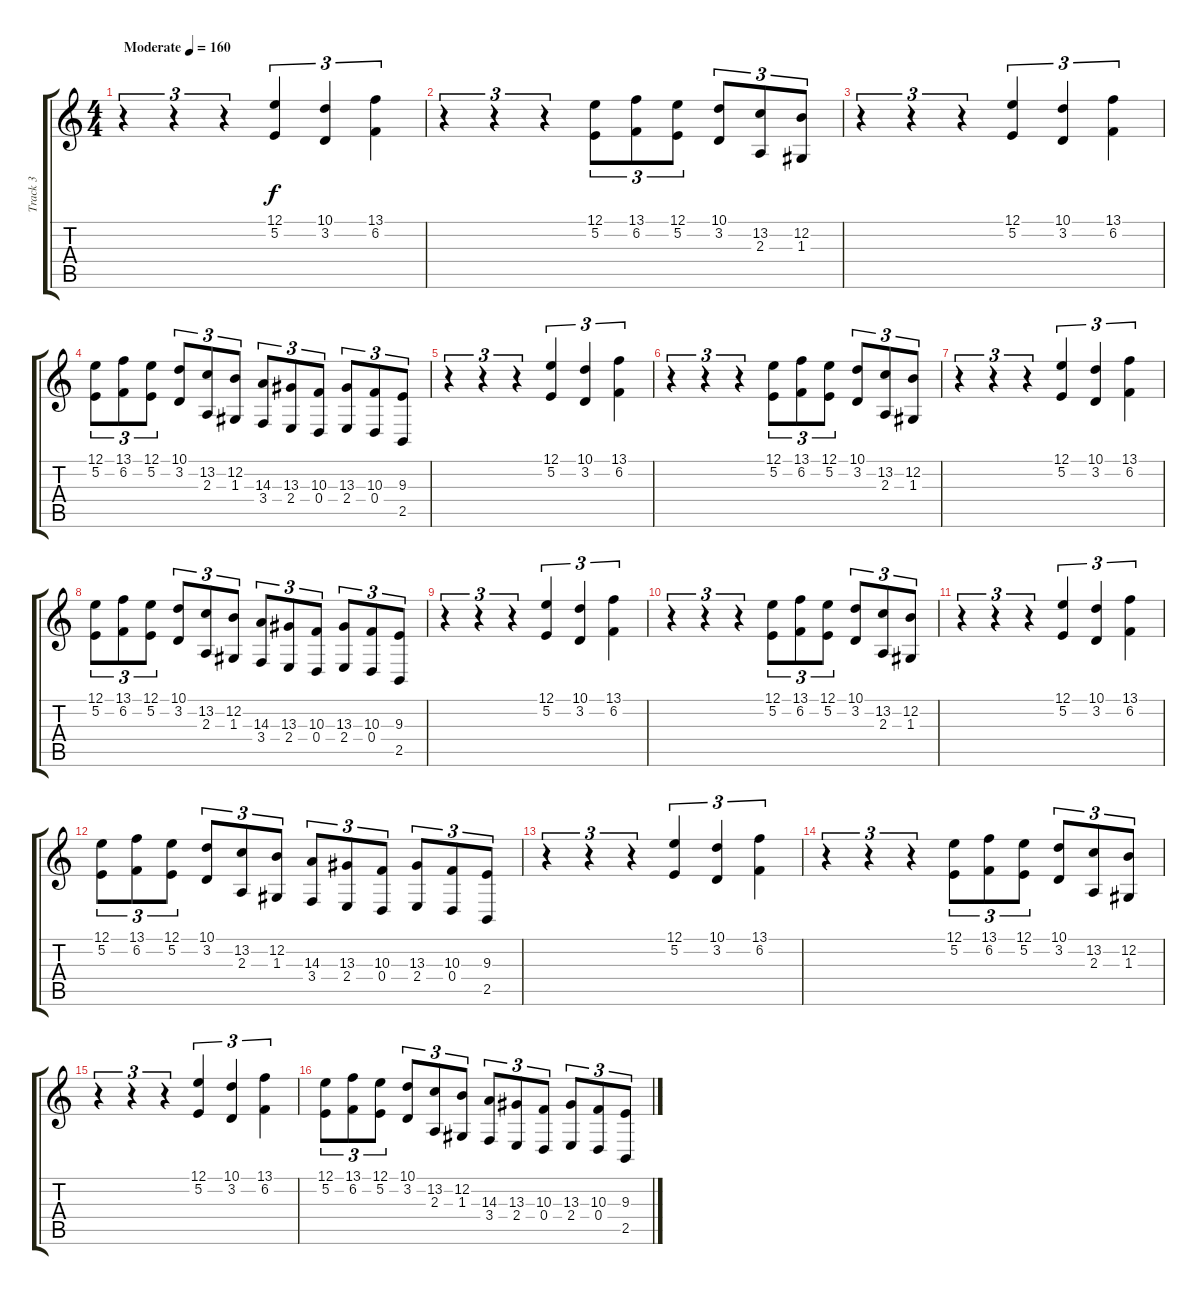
\track ("Track 3" "Track 3") {instrument stringensemble1}
\staff {score tabs}
\tuning (E4 B3 G3 D3 A2 E2) {hide}
\ts (4 4)
\tempo (160 "Moderate")
\clef g2
\ks c
r.4{tu (3 2) dy f instrument stringensemble1} r.4{tu (3 2)} r.4{tu (3 2)} (12.1 5.2).4{tu (3 2)} (10.1 3.2).4{tu (3 2)} (13.1 6.2).4{tu (3 2)} |
r.4{tu (3 2)} r.4{tu (3 2)} r.4{tu (3 2)} (12.1 5.2).8{tu (3 2)} (13.1 6.2).8{tu (3 2)} (12.1 5.2).8{tu (3 2)} (10.1 3.2).8{tu (3 2)} (13.2 2.3).8{tu (3 2)} (12.2 1.3).8{tu (3 2)} |
r.4{tu (3 2)} r.4{tu (3 2)} r.4{tu (3 2)} (12.1 5.2).4{tu (3 2)} (10.1 3.2).4{tu (3 2)} (13.1 6.2).4{tu (3 2)} |
(12.1 5.2).8{tu (3 2)} (13.1 6.2).8{tu (3 2)} (12.1 5.2).8{tu (3 2)} (10.1 3.2).8{tu (3 2)} (13.2 2.3).8{tu (3 2)} (12.2 1.3).8{tu (3 2)} (14.3 3.4).8{tu (3 2)} (13.3 2.4).8{tu (3 2)} (10.3 0.4).8{tu (3 2)} (13.3 2.4).8{tu (3 2)} (10.3 0.4).8{tu (3 2)} (9.3 2.5).8{tu (3 2)} |
r.4{tu (3 2)} r.4{tu (3 2)} r.4{tu (3 2)} (12.1 5.2).4{tu (3 2)} (10.1 3.2).4{tu (3 2)} (13.1 6.2).4{tu (3 2)} |
r.4{tu (3 2)} r.4{tu (3 2)} r.4{tu (3 2)} (12.1 5.2).8{tu (3 2)} (13.1 6.2).8{tu (3 2)} (12.1 5.2).8{tu (3 2)} (10.1 3.2).8{tu (3 2)} (13.2 2.3).8{tu (3 2)} (12.2 1.3).8{tu (3 2)} |
r.4{tu (3 2)} r.4{tu (3 2)} r.4{tu (3 2)} (12.1 5.2).4{tu (3 2)} (10.1 3.2).4{tu (3 2)} (13.1 6.2).4{tu (3 2)} |
(12.1 5.2).8{tu (3 2)} (13.1 6.2).8{tu (3 2)} (12.1 5.2).8{tu (3 2)} (10.1 3.2).8{tu (3 2)} (13.2 2.3).8{tu (3 2)} (12.2 1.3).8{tu (3 2)} (14.3 3.4).8{tu (3 2)} (13.3 2.4).8{tu (3 2)} (10.3 0.4).8{tu (3 2)} (13.3 2.4).8{tu (3 2)} (10.3 0.4).8{tu (3 2)} (9.3 2.5).8{tu (3 2)} |
r.4{tu (3 2)} r.4{tu (3 2)} r.4{tu (3 2)} (12.1 5.2).4{tu (3 2)} (10.1 3.2).4{tu (3 2)} (13.1 6.2).4{tu (3 2)} |
r.4{tu (3 2)} r.4{tu (3 2)} r.4{tu (3 2)} (12.1 5.2).8{tu (3 2)} (13.1 6.2).8{tu (3 2)} (12.1 5.2).8{tu (3 2)} (10.1 3.2).8{tu (3 2)} (13.2 2.3).8{tu (3 2)} (12.2 1.3).8{tu (3 2)} |
r.4{tu (3 2)} r.4{tu (3 2)} r.4{tu (3 2)} (12.1 5.2).4{tu (3 2)} (10.1 3.2).4{tu (3 2)} (13.1 6.2).4{tu (3 2)} |
(12.1 5.2).8{tu (3 2)} (13.1 6.2).8{tu (3 2)} (12.1 5.2).8{tu (3 2)} (10.1 3.2).8{tu (3 2)} (13.2 2.3).8{tu (3 2)} (12.2 1.3).8{tu (3 2)} (14.3 3.4).8{tu (3 2)} (13.3 2.4).8{tu (3 2)} (10.3 0.4).8{tu (3 2)} (13.3 2.4).8{tu (3 2)} (10.3 0.4).8{tu (3 2)} (9.3 2.5).8{tu (3 2)} |
r.4{tu (3 2)} r.4{tu (3 2)} r.4{tu (3 2)} (12.1 5.2).4{tu (3 2)} (10.1 3.2).4{tu (3 2)} (13.1 6.2).4{tu (3 2)} |
r.4{tu (3 2)} r.4{tu (3 2)} r.4{tu (3 2)} (12.1 5.2).8{tu (3 2)} (13.1 6.2).8{tu (3 2)} (12.1 5.2).8{tu (3 2)} (10.1 3.2).8{tu (3 2)} (13.2 2.3).8{tu (3 2)} (12.2 1.3).8{tu (3 2)} |
r.4{tu (3 2)} r.4{tu (3 2)} r.4{tu (3 2)} (12.1 5.2).4{tu (3 2)} (10.1 3.2).4{tu (3 2)} (13.1 6.2).4{tu (3 2)} |
(12.1 5.2).8{tu (3 2)} (13.1 6.2).8{tu (3 2)} (12.1 5.2).8{tu (3 2)} (10.1 3.2).8{tu (3 2)} (13.2 2.3).8{tu (3 2)} (12.2 1.3).8{tu (3 2)} (14.3 3.4).8{tu (3 2)} (13.3 2.4).8{tu (3 2)} (10.3 0.4).8{tu (3 2)} (13.3 2.4).8{tu (3 2)} (10.3 0.4).8{tu (3 2)} (9.3 2.5).8{tu (3 2)}
